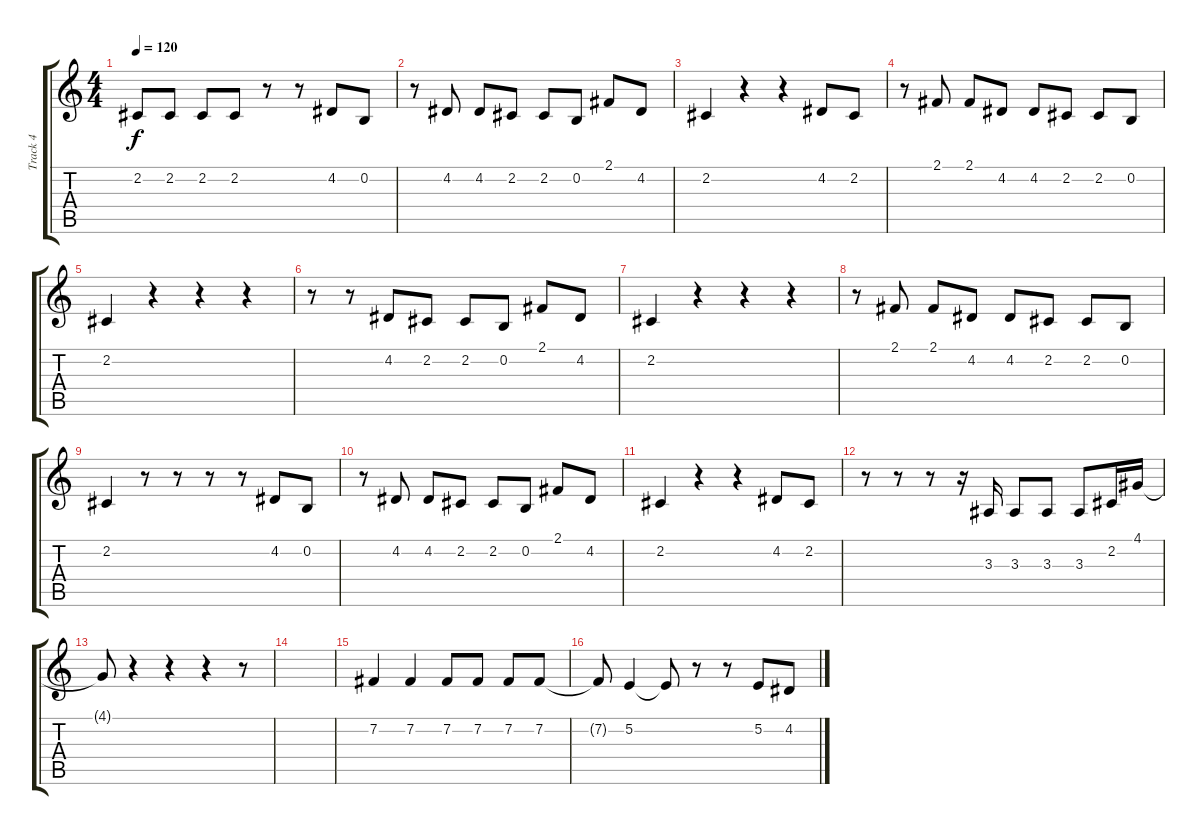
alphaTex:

\track ("Track 4" "Track 4") {instrument lead6voice}
\staff {score tabs}
\tuning (E4 B3 G3 D3 A2 E2) {hide}
\ts (4 4)
\tempo 120
\clef g2
\ks c
2.2.8{dy f} 2.2.8 2.2.8 2.2.8 r.8 r.8 4.2.8 0.2.8 |
r.8 4.2.8 4.2.8 2.2.8 2.2.8 0.2.8 2.1.8 4.2.8 |
2.2.4 r.4 r.4 4.2.8 2.2.8 |
r.8 2.1.8 2.1.8 4.2.8 4.2.8 2.2.8 2.2.8 0.2.8 |
2.2.4 r.4 r.4 r.4 |
r.8 r.8 4.2.8 2.2.8 2.2.8 0.2.8 2.1.8 4.2.8 |
2.2.4 r.4 r.4 r.4 |
r.8 2.1.8 2.1.8 4.2.8 4.2.8 2.2.8 2.2.8 0.2.8 |
2.2.4 r.8 r.8 r.8 r.8 4.2.8 0.2.8 |
r.8 4.2.8 4.2.8 2.2.8 2.2.8 0.2.8 2.1.8 4.2.8 |
2.2.4 r.4 r.4 4.2.8 2.2.8 |
r.8 r.8 r.8 r.16 3.3.16 3.3.8 3.3.8 3.3.8 2.2.16 4.1.16 |
4.1{t}.8 r.4 r.4 r.4 r.8 |
|
7.2.4 7.2.4 7.2.8 7.2.8 7.2.8 7.2.8 |
7.2{t}.8 5.2.4 5.2{t}.8 r.8 r.8 5.2.8 4.2.8
